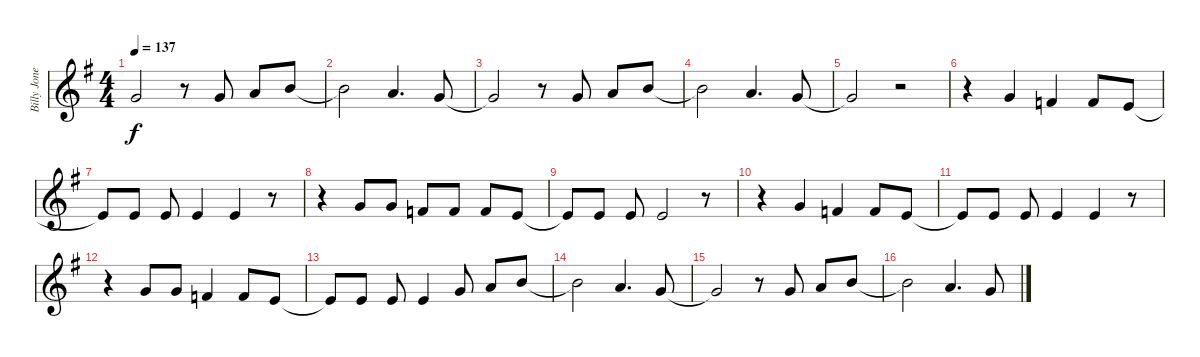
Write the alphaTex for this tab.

\track ("Billy Jones Vocals" "Billy Jone") {instrument flute}
\staff {score}
\tuning (E4 B3 G3 D3 A2 E2) {hide}
\ts (4 4)
\tempo 137
\clef g2
\ks g
8.2{t}.2{dy f} r.8 8.2.8 5.1.8 7.1.8 |
7.1{t}.2 5.1.4{d} 8.2.8 |
8.2{t}.2 r.8 8.2.8 5.1.8 7.1.8 |
7.1{t}.2 5.1.4{d} 8.2.8 |
8.2{t}.2 r.2 |
r.4 3.1.4 1.1.4 1.1.8 0.1.8 |
0.1{t}.8 0.1.8 0.1.8 0.1.4 0.1.4 r.8 |
r.4 3.1.8 3.1.8 1.1.8 1.1.8 1.1.8 0.1.8 |
0.1{t}.8 0.1.8 0.1.8 0.1.2 r.8 |
r.4 3.1.4 1.1.4 1.1.8 0.1.8 |
0.1{t}.8 0.1.8 0.1.8 0.1.4 0.1.4 r.8 |
r.4 3.1.8 3.1.8 1.1.4 1.1.8 0.1.8 |
0.1{t}.8 0.1.8 0.1.8 0.1.4 8.2.8{volume 12} 5.1.8 7.1.8 |
7.1{t}.2 5.1.4{d} 8.2.8 |
8.2{t}.2 r.8 8.2.8 5.1.8 7.1.8 |
7.1{t}.2 5.1.4{d} 8.2.8
